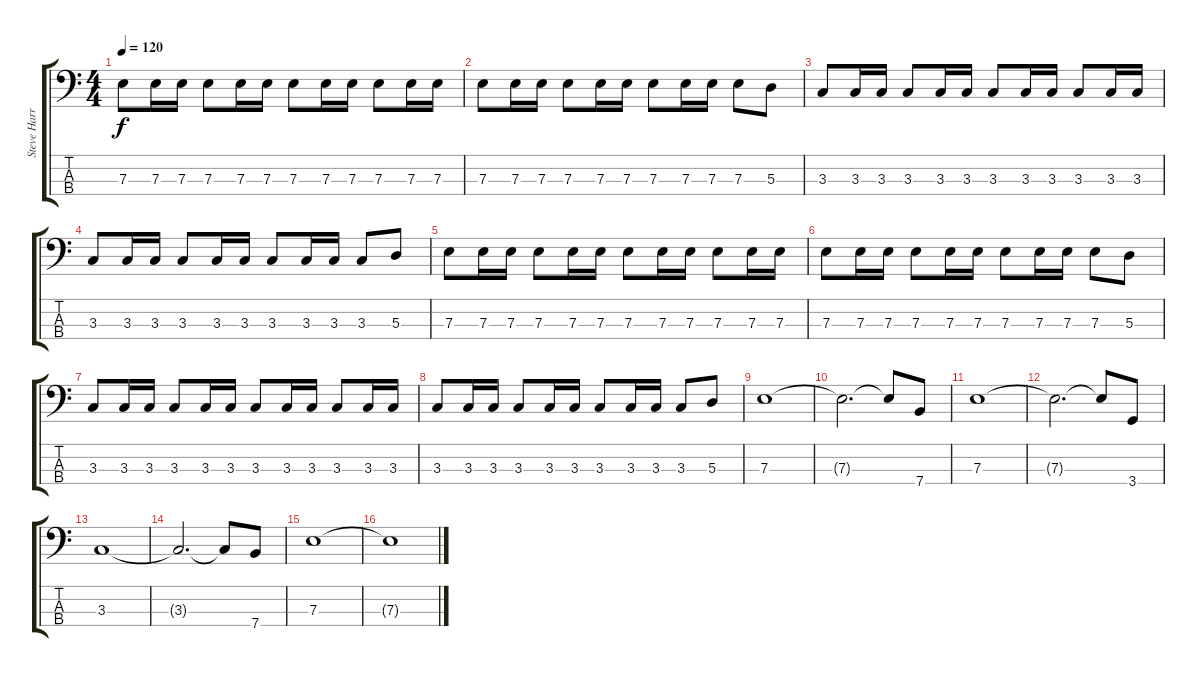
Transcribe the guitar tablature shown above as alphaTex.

\track ("Steve Harris" "Steve Harr") {instrument electricbassfinger}
\staff {score tabs}
\tuning (G2 D2 A1 E1) {hide}
\ts (4 4)
\tempo 120
\clef f4
\ks c
7.3.8{dy f} 7.3.16 7.3.16 7.3.8 7.3.16 7.3.16 7.3.8 7.3.16 7.3.16 7.3.8 7.3.16 7.3.16 |
7.3.8 7.3.16 7.3.16 7.3.8 7.3.16 7.3.16 7.3.8 7.3.16 7.3.16 7.3.8 5.3.8 |
3.3.8 3.3.16 3.3.16 3.3.8 3.3.16 3.3.16 3.3.8 3.3.16 3.3.16 3.3.8 3.3.16 3.3.16 |
3.3.8 3.3.16 3.3.16 3.3.8 3.3.16 3.3.16 3.3.8 3.3.16 3.3.16 3.3.8 5.3.8 |
7.3.8 7.3.16 7.3.16 7.3.8 7.3.16 7.3.16 7.3.8 7.3.16 7.3.16 7.3.8 7.3.16 7.3.16 |
7.3.8 7.3.16 7.3.16 7.3.8 7.3.16 7.3.16 7.3.8 7.3.16 7.3.16 7.3.8 5.3.8 |
3.3.8 3.3.16 3.3.16 3.3.8 3.3.16 3.3.16 3.3.8 3.3.16 3.3.16 3.3.8 3.3.16 3.3.16 |
3.3.8 3.3.16 3.3.16 3.3.8 3.3.16 3.3.16 3.3.8 3.3.16 3.3.16 3.3.8 5.3.8 |
7.3.1 |
7.3{t}.2{d} 7.3{t}.8 7.4.8 |
7.3.1 |
7.3{t}.2{d} 7.3{t}.8 3.4.8 |
3.3.1 |
3.3{t}.2{d} 3.3{t}.8 7.4.8 |
7.3.1 |
7.3{t}.1
